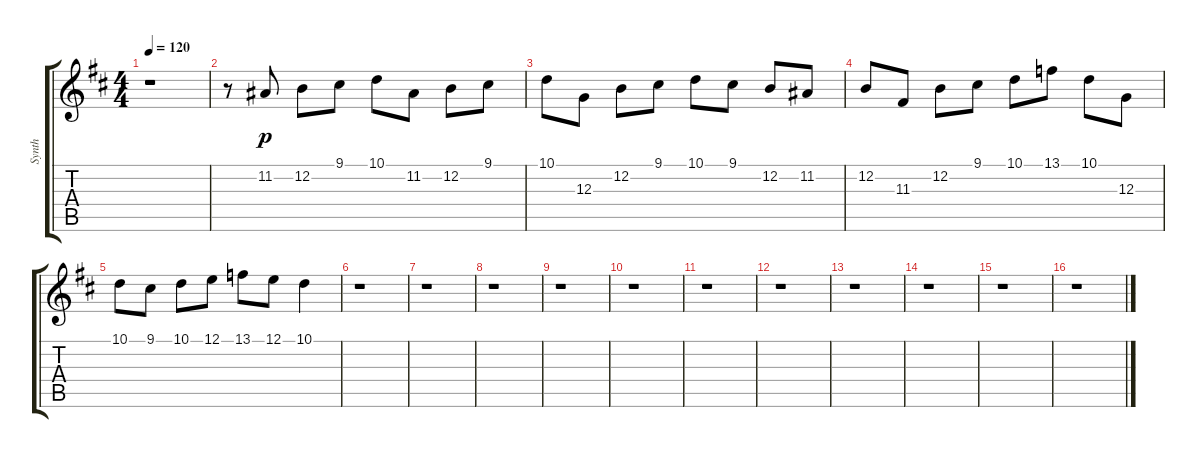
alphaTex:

\track ("Synth" "Synth") {instrument flute}
\staff {score tabs}
\tuning (E4 B3 G3 D3 A2 E2) {hide}
\ts (4 4)
\tempo 120
\clef g2
\ks bminor
r.1{dy p} |
r.8 11.2.8 12.2.8 9.1.8 10.1.8 11.2.8 12.2.8 9.1.8 |
10.1.8 12.3.8 12.2.8 9.1.8 10.1.8 9.1.8 12.2.8 11.2.8 |
12.2.8 11.3.8 12.2.8 9.1.8 10.1.8 13.1.8 10.1.8 12.3.8 |
10.1.8 9.1.8 10.1.8 12.1.8 13.1.8 12.1.8 10.1.4 |
r.1 |
r.1 |
r.1 |
r.1 |
r.1 |
r.1 |
r.1 |
r.1 |
r.1 |
r.1 |
r.1
